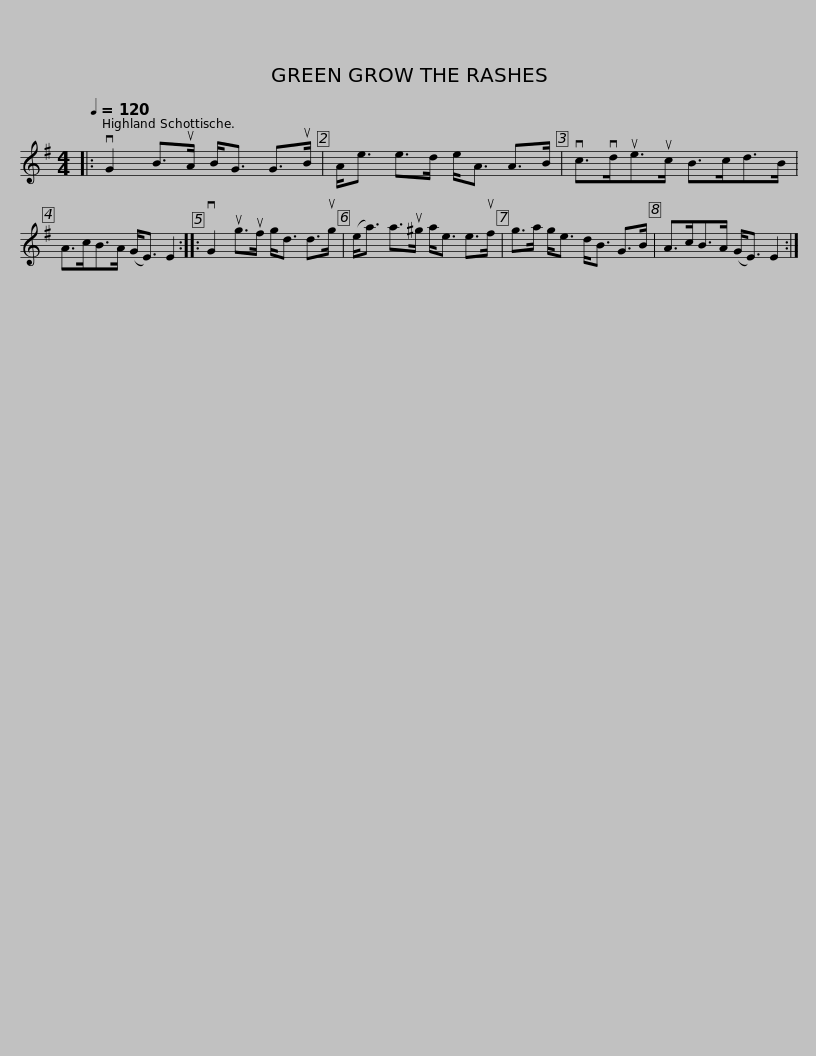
X:1
L:1/8
Q:1/4=120
M:4/4
I:linebreak $
K:G
V:1 treble
V:1
|: vG2 B>uA B<G G>uB | A<e e>d e<A A>B | vc>vdue>uc B>cd>B | A>cB>A (G<E) E2 ::$ vG2 ug>uf g<d d>ug | %5
 (e<a) a>u^g a<e e>uf | g>a g<e d<B G>B | A>cB>A (G<E) E2 :| %8
